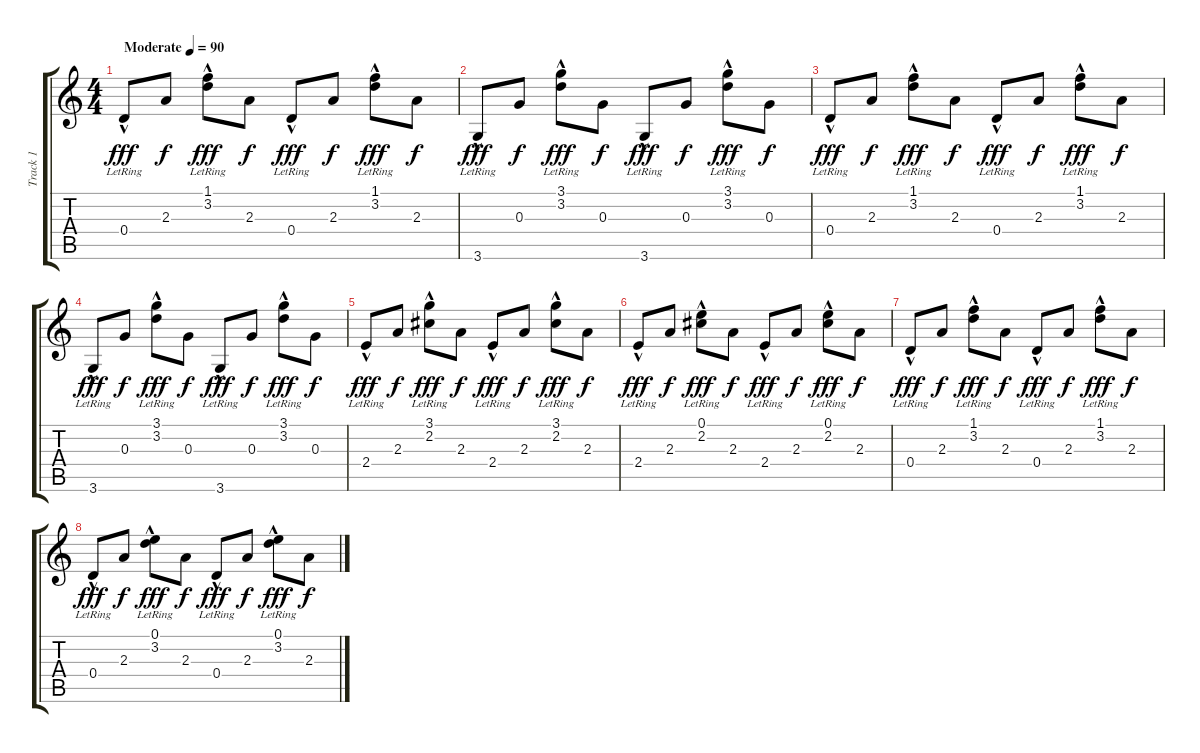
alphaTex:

\track ("Track 1" "Track 1") {instrument acousticguitarsteel}
\staff {score tabs}
\tuning (E4 B3 G3 D3 A2 E2) {hide}
\ts (4 4)
\tempo (90 "Moderate")
\clef g2
\ks c
0.4{hac lr}.8{dy fff instrument acousticguitarsteel} 2.3.8{dy f} (1.1{hac lr} 3.2).8{dy fff} 2.3.8{dy f} 0.4{hac lr}.8{dy fff} 2.3.8{dy f} (1.1{hac lr} 3.2).8{dy fff} 2.3.8{dy f} |
3.6{hac lr}.8{dy fff} 0.3.8{dy f} (3.1{hac lr} 3.2).8{dy fff} 0.3.8{dy f} 3.6{hac lr}.8{dy fff} 0.3.8{dy f} (3.1{hac lr} 3.2).8{dy fff} 0.3.8{dy f} |
0.4{hac lr}.8{dy fff} 2.3.8{dy f} (1.1{hac lr} 3.2).8{dy fff} 2.3.8{dy f} 0.4{hac lr}.8{dy fff} 2.3.8{dy f} (1.1{hac lr} 3.2).8{dy fff} 2.3.8{dy f} |
3.6{hac lr}.8{dy fff} 0.3.8{dy f} (3.1{hac lr} 3.2).8{dy fff} 0.3.8{dy f} 3.6{hac lr}.8{dy fff} 0.3.8{dy f} (3.1{hac lr} 3.2).8{dy fff} 0.3.8{dy f} |
2.4{hac lr}.8{dy fff} 2.3.8{dy f} (3.1{hac lr} 2.2).8{dy fff} 2.3.8{dy f} 2.4{hac lr}.8{dy fff} 2.3.8{dy f} (3.1{hac lr} 2.2).8{dy fff} 2.3.8{dy f} |
2.4{hac lr}.8{dy fff} 2.3.8{dy f} (0.1{hac lr} 2.2).8{dy fff} 2.3.8{dy f} 2.4{hac lr}.8{dy fff} 2.3.8{dy f} (0.1{hac lr} 2.2).8{dy fff} 2.3.8{dy f} |
0.4{hac lr}.8{dy fff} 2.3.8{dy f} (1.1{hac lr} 3.2).8{dy fff} 2.3.8{dy f} 0.4{hac lr}.8{dy fff} 2.3.8{dy f} (1.1{hac lr} 3.2).8{dy fff} 2.3.8{dy f} |
0.4{hac lr}.8{dy fff} 2.3.8{dy f} (0.1{hac lr} 3.2).8{dy fff} 2.3.8{dy f} 0.4{hac lr}.8{dy fff} 2.3.8{dy f} (0.1{hac lr} 3.2).8{dy fff} 2.3.8{dy f}
